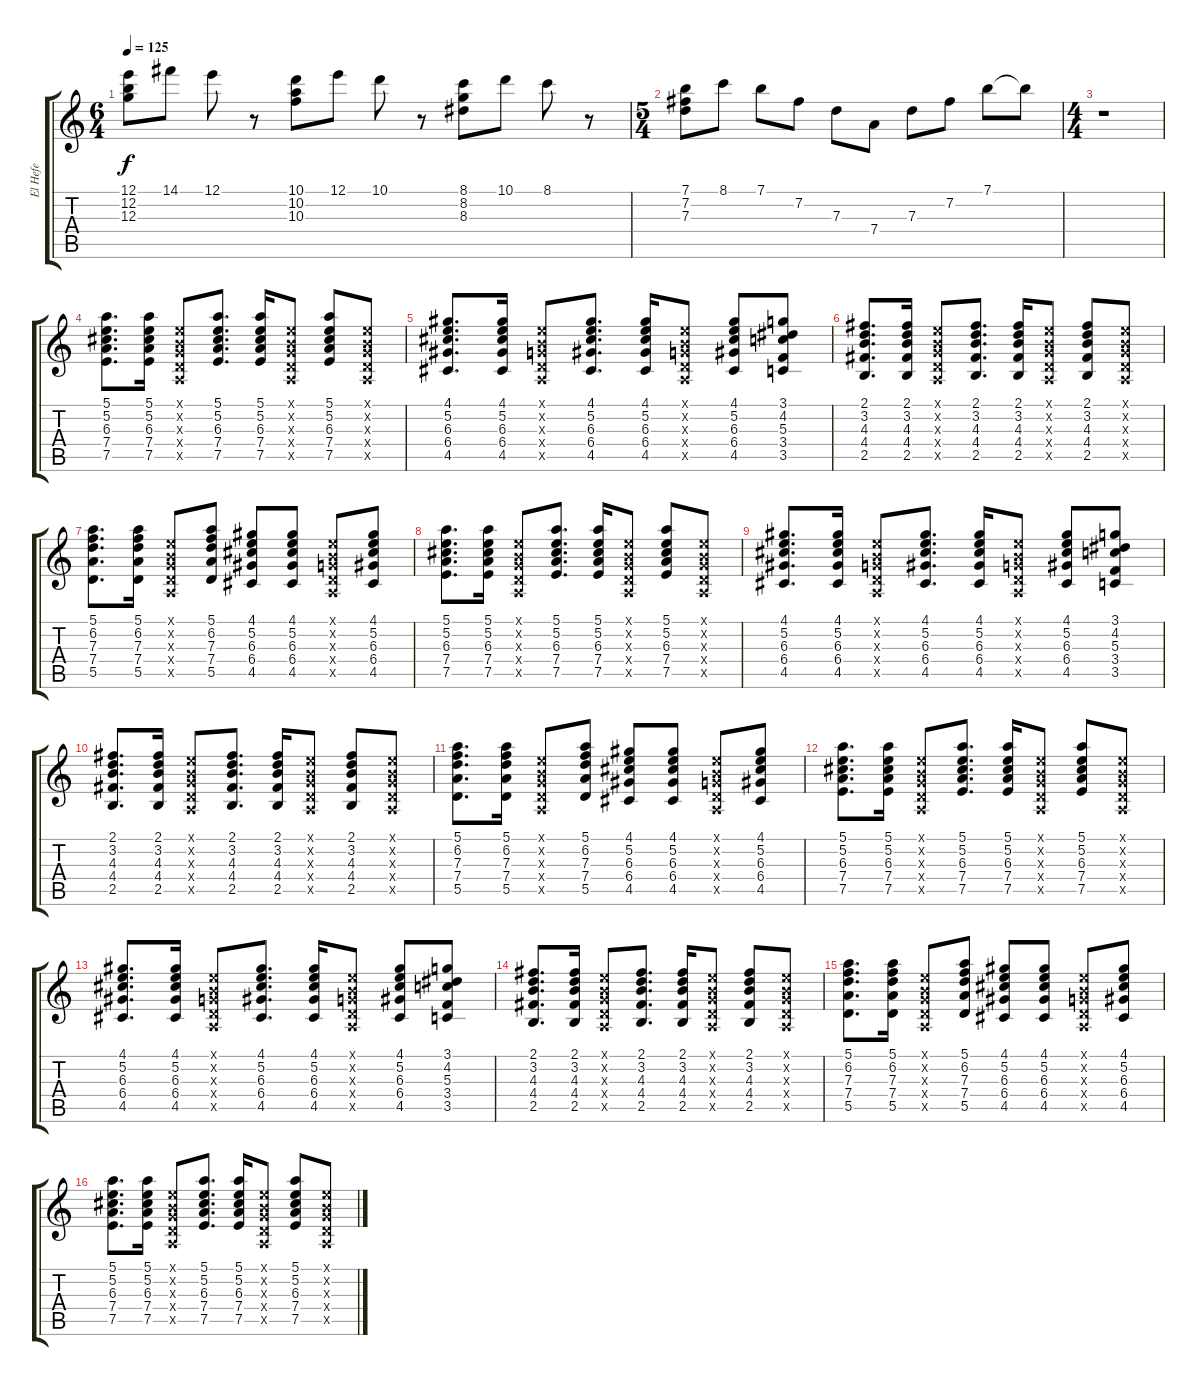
\track ("El Hefe" "El Hefe") {instrument electricguitarclean}
\staff {score tabs}
\tuning (E4 B3 G3 D3 A2 E2) {hide}
\ts (6 4)
\tempo 125
\clef g2
\ks c
(12.1 12.2 12.3).8{dy f instrument electricguitarclean} 14.1.8 12.1.8 r.8 (10.1 10.2 10.3).8 12.1.8 10.1.8 r.8 (8.1 8.2 8.3).8 10.1.8 8.1.8 r.8 |
\ts (5 4)
(7.1 7.2 7.3).8 8.1.8 7.1.8 7.2.8 7.3.8 7.4.8 7.3.8 7.2.8 7.1.8 7.1{t}.8 |
\ts (4 4)
r.1 |
(5.1 5.2 6.3 7.4 7.5).8{d} (5.1 5.2 6.3 7.4 7.5).16 (0.1{x} 0.2{x} 0.3{x} 0.4{x} 0.5{x}).8 (5.1 5.2 6.3 7.4 7.5).8{d} (5.1 5.2 6.3 7.4 7.5).16 (0.1{x} 0.2{x} 0.3{x} 0.4{x} 0.5{x}).8 (5.1 5.2 6.3 7.4 7.5).8 (0.1{x} 0.2{x} 0.3{x} 0.4{x} 0.5{x}).8 |
(4.1 5.2 6.3 6.4 4.5).8{d} (4.1 5.2 6.3 6.4 4.5).16 (0.1{x} 0.2{x} 0.3{x} 0.4{x} 0.5{x}).8 (4.1 5.2 6.3 6.4 4.5).8{d} (4.1 5.2 6.3 6.4 4.5).16 (0.1{x} 0.2{x} 0.3{x} 0.4{x} 0.5{x}).8 (4.1 5.2 6.3 6.4 4.5).8 (3.1 4.2 5.3 3.4 3.5).8 |
(2.1 3.2 4.3 4.4 2.5).8{d} (2.1 3.2 4.3 4.4 2.5).16 (0.1{x} 0.2{x} 0.3{x} 0.4{x} 0.5{x}).8 (2.1 3.2 4.3 4.4 2.5).8{d} (2.1 3.2 4.3 4.4 2.5).16 (0.1{x} 0.2{x} 0.3{x} 0.4{x} 0.5{x}).8 (2.1 3.2 4.3 4.4 2.5).8 (0.1{x} 0.2{x} 0.3{x} 0.4{x} 0.5{x}).8 |
(5.1 6.2 7.3 7.4 5.5).8{d} (5.1 6.2 7.3 7.4 5.5).16 (0.1{x} 0.2{x} 0.3{x} 0.4{x} 0.5{x}).8 (5.1 6.2 7.3 7.4 5.5).8 (4.1 5.2 6.3 6.4 4.5).8 (4.1 5.2 6.3 6.4 4.5).8 (0.1{x} 0.2{x} 0.3{x} 0.4{x} 0.5{x}).8 (4.1 5.2 6.3 6.4 4.5).8 |
(5.1 5.2 6.3 7.4 7.5).8{d} (5.1 5.2 6.3 7.4 7.5).16 (0.1{x} 0.2{x} 0.3{x} 0.4{x} 0.5{x}).8 (5.1 5.2 6.3 7.4 7.5).8{d} (5.1 5.2 6.3 7.4 7.5).16 (0.1{x} 0.2{x} 0.3{x} 0.4{x} 0.5{x}).8 (5.1 5.2 6.3 7.4 7.5).8 (0.1{x} 0.2{x} 0.3{x} 0.4{x} 0.5{x}).8 |
(4.1 5.2 6.3 6.4 4.5).8{d} (4.1 5.2 6.3 6.4 4.5).16 (0.1{x} 0.2{x} 0.3{x} 0.4{x} 0.5{x}).8 (4.1 5.2 6.3 6.4 4.5).8{d} (4.1 5.2 6.3 6.4 4.5).16 (0.1{x} 0.2{x} 0.3{x} 0.4{x} 0.5{x}).8 (4.1 5.2 6.3 6.4 4.5).8 (3.1 4.2 5.3 3.4 3.5).8 |
(2.1 3.2 4.3 4.4 2.5).8{d} (2.1 3.2 4.3 4.4 2.5).16 (0.1{x} 0.2{x} 0.3{x} 0.4{x} 0.5{x}).8 (2.1 3.2 4.3 4.4 2.5).8{d} (2.1 3.2 4.3 4.4 2.5).16 (0.1{x} 0.2{x} 0.3{x} 0.4{x} 0.5{x}).8 (2.1 3.2 4.3 4.4 2.5).8 (0.1{x} 0.2{x} 0.3{x} 0.4{x} 0.5{x}).8 |
(5.1 6.2 7.3 7.4 5.5).8{d} (5.1 6.2 7.3 7.4 5.5).16 (0.1{x} 0.2{x} 0.3{x} 0.4{x} 0.5{x}).8 (5.1 6.2 7.3 7.4 5.5).8 (4.1 5.2 6.3 6.4 4.5).8 (4.1 5.2 6.3 6.4 4.5).8 (0.1{x} 0.2{x} 0.3{x} 0.4{x} 0.5{x}).8 (4.1 5.2 6.3 6.4 4.5).8 |
(5.1 5.2 6.3 7.4 7.5).8{d} (5.1 5.2 6.3 7.4 7.5).16 (0.1{x} 0.2{x} 0.3{x} 0.4{x} 0.5{x}).8 (5.1 5.2 6.3 7.4 7.5).8{d} (5.1 5.2 6.3 7.4 7.5).16 (0.1{x} 0.2{x} 0.3{x} 0.4{x} 0.5{x}).8 (5.1 5.2 6.3 7.4 7.5).8 (0.1{x} 0.2{x} 0.3{x} 0.4{x} 0.5{x}).8 |
(4.1 5.2 6.3 6.4 4.5).8{d} (4.1 5.2 6.3 6.4 4.5).16 (0.1{x} 0.2{x} 0.3{x} 0.4{x} 0.5{x}).8 (4.1 5.2 6.3 6.4 4.5).8{d} (4.1 5.2 6.3 6.4 4.5).16 (0.1{x} 0.2{x} 0.3{x} 0.4{x} 0.5{x}).8 (4.1 5.2 6.3 6.4 4.5).8 (3.1 4.2 5.3 3.4 3.5).8 |
(2.1 3.2 4.3 4.4 2.5).8{d} (2.1 3.2 4.3 4.4 2.5).16 (0.1{x} 0.2{x} 0.3{x} 0.4{x} 0.5{x}).8 (2.1 3.2 4.3 4.4 2.5).8{d} (2.1 3.2 4.3 4.4 2.5).16 (0.1{x} 0.2{x} 0.3{x} 0.4{x} 0.5{x}).8 (2.1 3.2 4.3 4.4 2.5).8 (0.1{x} 0.2{x} 0.3{x} 0.4{x} 0.5{x}).8 |
(5.1 6.2 7.3 7.4 5.5).8{d} (5.1 6.2 7.3 7.4 5.5).16 (0.1{x} 0.2{x} 0.3{x} 0.4{x} 0.5{x}).8 (5.1 6.2 7.3 7.4 5.5).8 (4.1 5.2 6.3 6.4 4.5).8 (4.1 5.2 6.3 6.4 4.5).8 (0.1{x} 0.2{x} 0.3{x} 0.4{x} 0.5{x}).8 (4.1 5.2 6.3 6.4 4.5).8 |
(5.1 5.2 6.3 7.4 7.5).8{d} (5.1 5.2 6.3 7.4 7.5).16 (0.1{x} 0.2{x} 0.3{x} 0.4{x} 0.5{x}).8 (5.1 5.2 6.3 7.4 7.5).8{d} (5.1 5.2 6.3 7.4 7.5).16 (0.1{x} 0.2{x} 0.3{x} 0.4{x} 0.5{x}).8 (5.1 5.2 6.3 7.4 7.5).8 (0.1{x} 0.2{x} 0.3{x} 0.4{x} 0.5{x}).8
